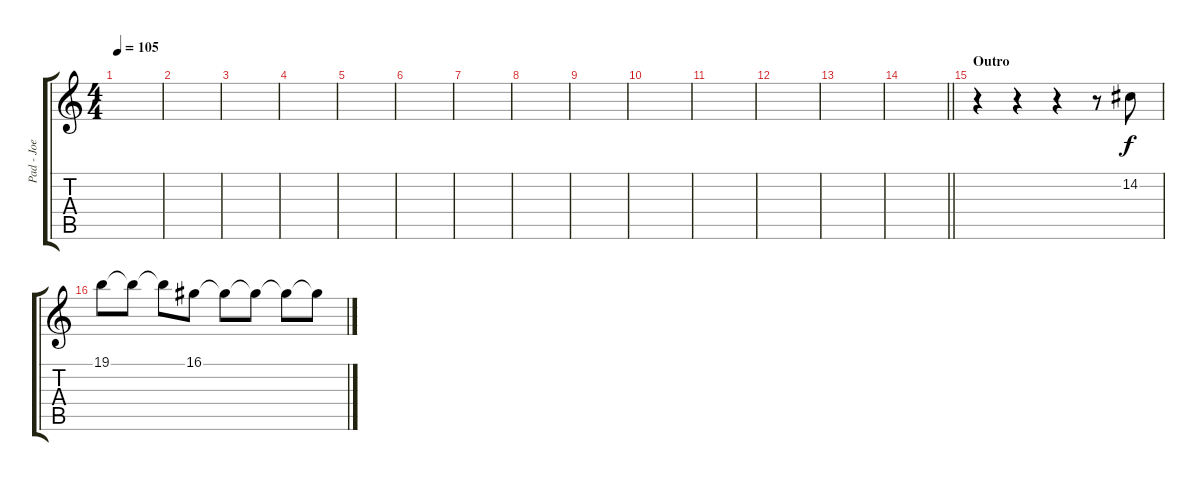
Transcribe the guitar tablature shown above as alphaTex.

\track ("Pad - Joe Hahn" "Pad - Joe ") {instrument vibraphone}
\staff {score tabs}
\tuning (E4 B3 G3 D3 A2 E2) {hide}
\ts (4 4)
\tempo 105
\clef g2
\ks c
|
|
|
|
|
|
|
|
|
|
|
|
|
\barLineRight lightlight
|
\section ("" "Outro")
r.4 r.4 r.4 r.8 14.2.8 |
19.1.8 19.1{t}.8 19.1{t}.8 16.1.8 16.1{t}.8 16.1{t}.8 16.1{t}.8 16.1{t}.8
